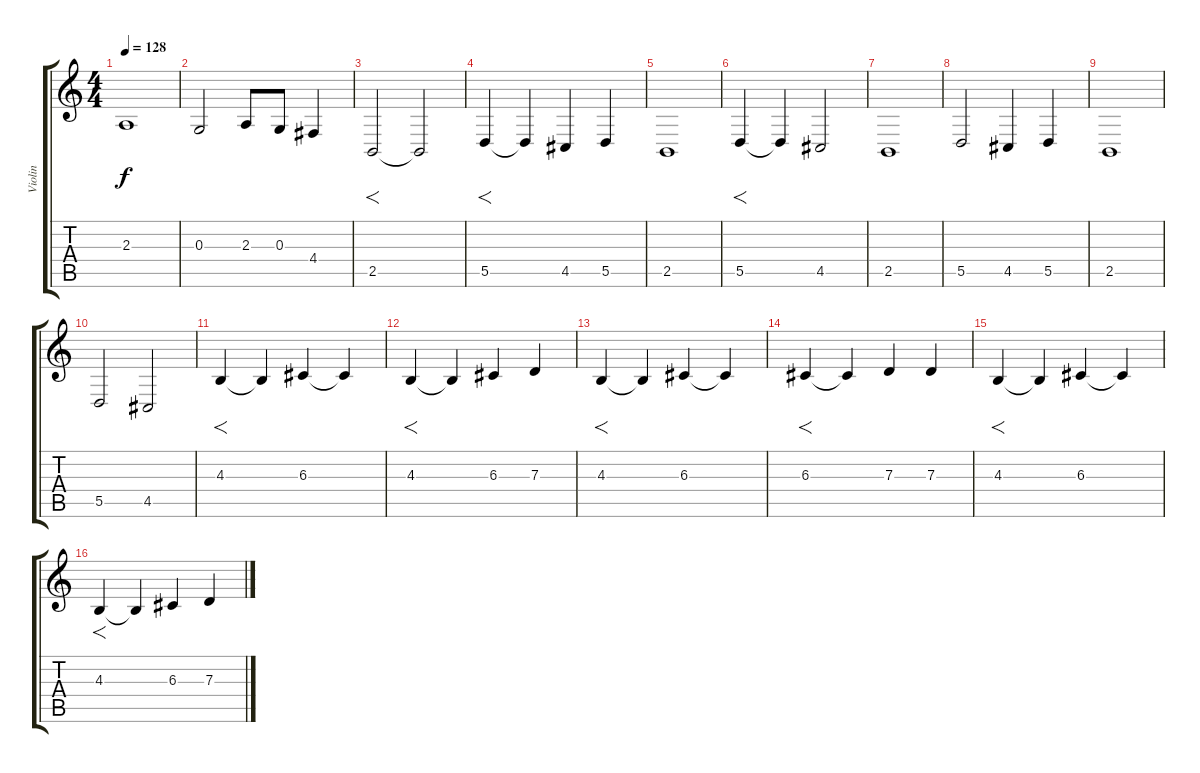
\track ("Violin" "Violin") {instrument violin}
\staff {score tabs}
\tuning (E4 B3 G3 D3 A2 E2) {hide}
\ts (4 4)
\tempo 128
\clef g2
\ks c
2.3.1{dy f} |
0.3.2 2.3.8 0.3.8 4.4.4 |
2.5.2{f} 2.5{t}.2 |
5.5.4{f} 5.5{t}.4 4.5.4 5.5.4 |
2.5.1 |
5.5.4{f} 5.5{t}.4 4.5.2 |
2.5.1 |
5.5.2 4.5.4 5.5.4 |
2.5.1 |
5.5.2 4.5.2 |
4.3.4{f} 4.3{t}.4 6.3.4 6.3{t}.4 |
4.3.4{f} 4.3{t}.4 6.3.4 7.3.4 |
4.3.4{f} 4.3{t}.4 6.3.4 6.3{t}.4 |
6.3.4{f} 6.3{t}.4 7.3.4 7.3.4 |
4.3.4{f} 4.3{t}.4 6.3.4 6.3{t}.4 |
4.3.4{f} 4.3{t}.4 6.3.4 7.3.4
